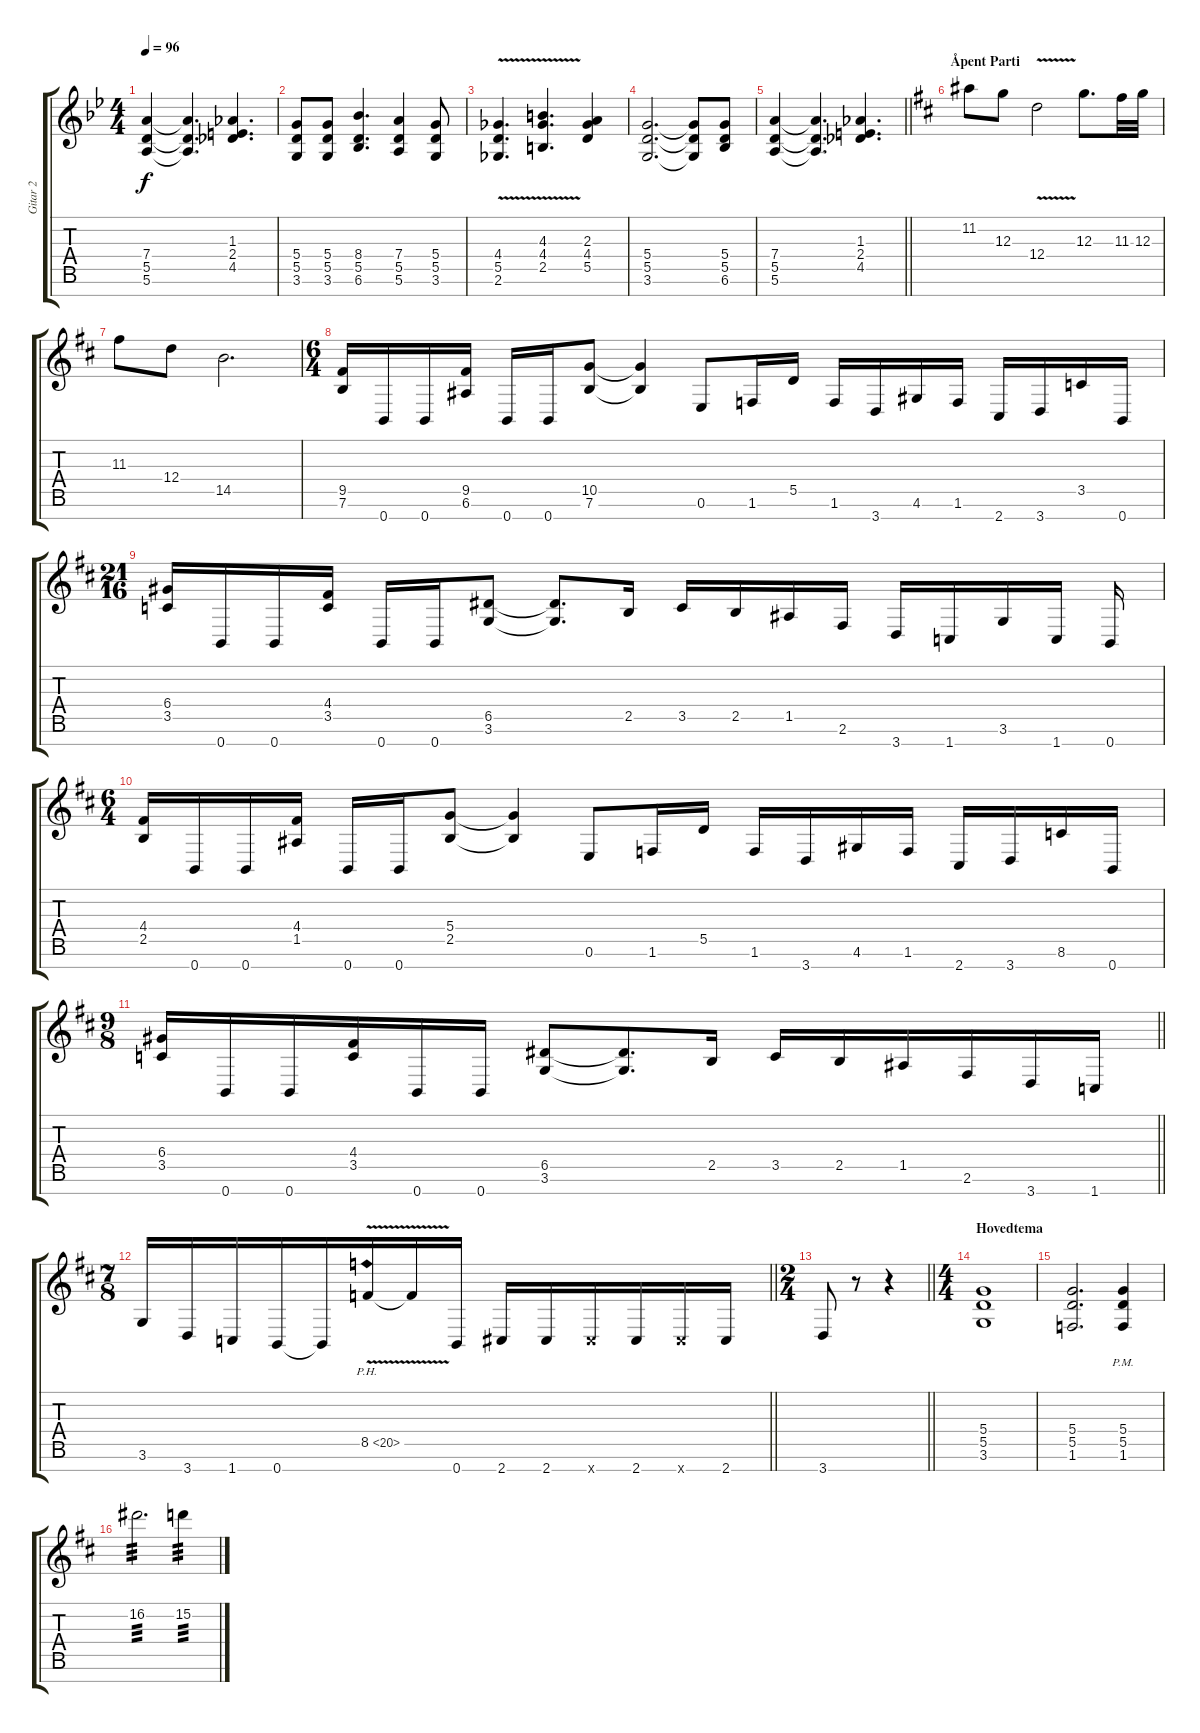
\track ("Gitar 2" "Gitar 2") {instrument acousticguitarsteel}
\staff {score tabs}
\tuning (E4 B3 G3 D3 A2 E2 B1) {hide}
\ts (4 4)
\tempo 96
\clef g2
\ks gminor
(7.4 5.5 5.6).4{dy f} (7.4{t} 5.5{t} 5.6{t}).4{d} (1.3 2.4 4.5).4{d} |
(5.4 5.5 3.6).8 (5.4 5.5 3.6).8 (8.4 5.5 6.6).4{d} (7.4 5.5 5.6).4 (5.4 5.5 3.6).8 |
(4.4 5.5 2.6{v}).4{d} (4.3 4.4 2.5{v}).4{d} (2.3 4.4 5.5).4 |
(5.4 5.5 3.6).2{d} (5.4{t} 5.5{t} 3.6{t}).8 (5.4 5.5 6.6).8 |
\barLineRight lightlight
(7.4 5.5 5.6).4 (7.4{t} 5.5{t} 5.6{t}).4{d} (1.3 2.4 4.5).4{d} |
\section ("" "Åpent Parti")
\ks bminor
11.2.8 12.3.8 12.4{v}.2 12.3.8{d} 11.3.32 12.3.32 |
11.3.8 12.4.8 14.5.2{d} |
\ts (6 4)
(9.5 7.6).16 0.7.16 0.7.16 (9.5 6.6).16 0.7.16 0.7.16 (10.5 7.6).8 (10.5{t} 7.6{t}).4 0.6.8 1.6.16 5.5.16 1.6.16 3.7.16 4.6.16 1.6.16 2.7.16 3.7.16 3.5.16 0.7.16 |
\ts (21 16)
(6.4 3.5).16 0.7.16 0.7.16 (4.4 3.5).16 0.7.16 0.7.16 (6.5 3.6).8 (6.5{t} 3.6{t}).8{d} 2.5.16 3.5.16 2.5.16 1.5.16 2.6.16 3.7.16 1.7.16 3.6.16 1.7.16 0.7.16 |
\ts (6 4)
(4.4 2.5).16 0.7.16 0.7.16 (4.4 1.5).16 0.7.16 0.7.16 (5.4 2.5).8 (5.4{t} 2.5{t}).4 0.6.8 1.6.16 5.5.16 1.6.16 3.7.16 4.6.16 1.6.16 2.7.16 3.7.16 8.6.16 0.7.16 |
\ts (9 8)
\barLineRight lightlight
(6.4 3.5).16 0.7.16 0.7.16 (4.4 3.5).16 0.7.16 0.7.16 (6.5 3.6).8 (6.5{t} 3.6{t}).8{d} 2.5.16 3.5.16 2.5.16 1.5.16 2.6.16 3.7.16 1.7.16 |
\ts (7 8)
\barLineRight lightlight
3.6.16 3.7.16 1.7.16 0.7.16 0.7{t}.16 8.5{ph 12 v}.16 8.5{t}.16 0.7.16 2.7.16 2.7.16 2.7{x}.16 2.7.16 2.7{x}.16 2.7.16 |
\ts (2 4)
\barLineRight lightlight
3.7.8 r.8 r.4 |
\ts (4 4)
\section ("" "Hovedtema")
(5.4 5.5 3.6).1 |
(5.4 5.5 1.6).2{d} (5.4 5.5 1.6{pm}).4 |
16.2.2{d tp 3} 15.2.4{tp 3}
